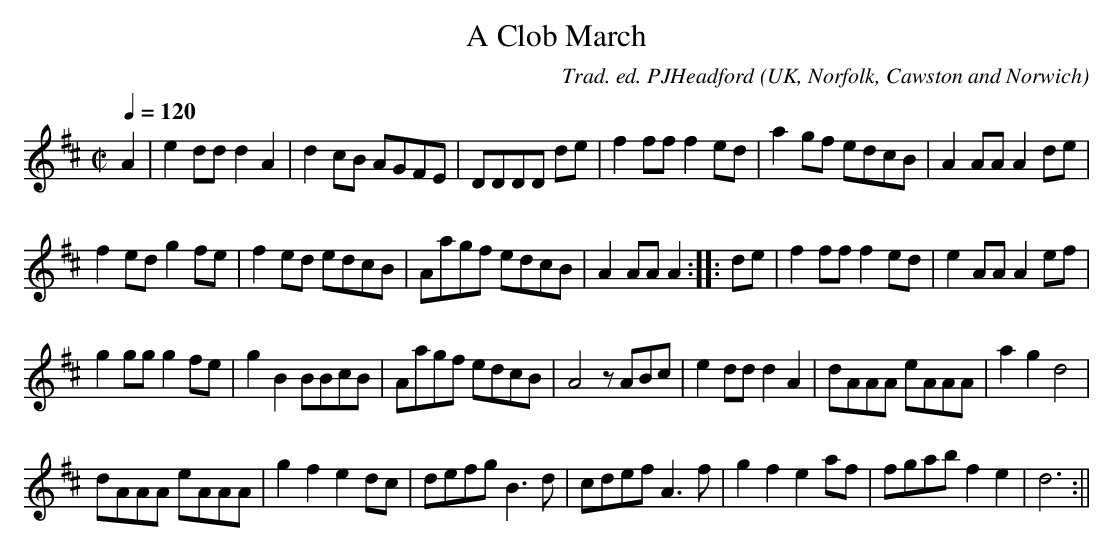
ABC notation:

X:1
T:Clob March, A
C:Trad. ed. PJHeadford
O:UK, Norfolk, Cawston and Norwich
M:C|
L:1/8
Q:1/4=120
K:D
A2|e2dd d2A2|d2cB AGFE|DDDD de|f2ff f2ed|a2gf edcB|A2AA A2de|
f2ed g2fe|f2 ed edcB|Aagf edcB|A2AA A2:||:de|f2ff f2ed|e2AA A2ef|
g2gg g2fe|g2B2 BBcB|Aagf edcB|A4zABc|e2dd d2A2|dAAA eAAA|a2g2 d4|
dAAA eAAA|g2f2 e2dc|defg B3d|cdef A3f|g2f2 e2af|fgab f2e2|d6:||
